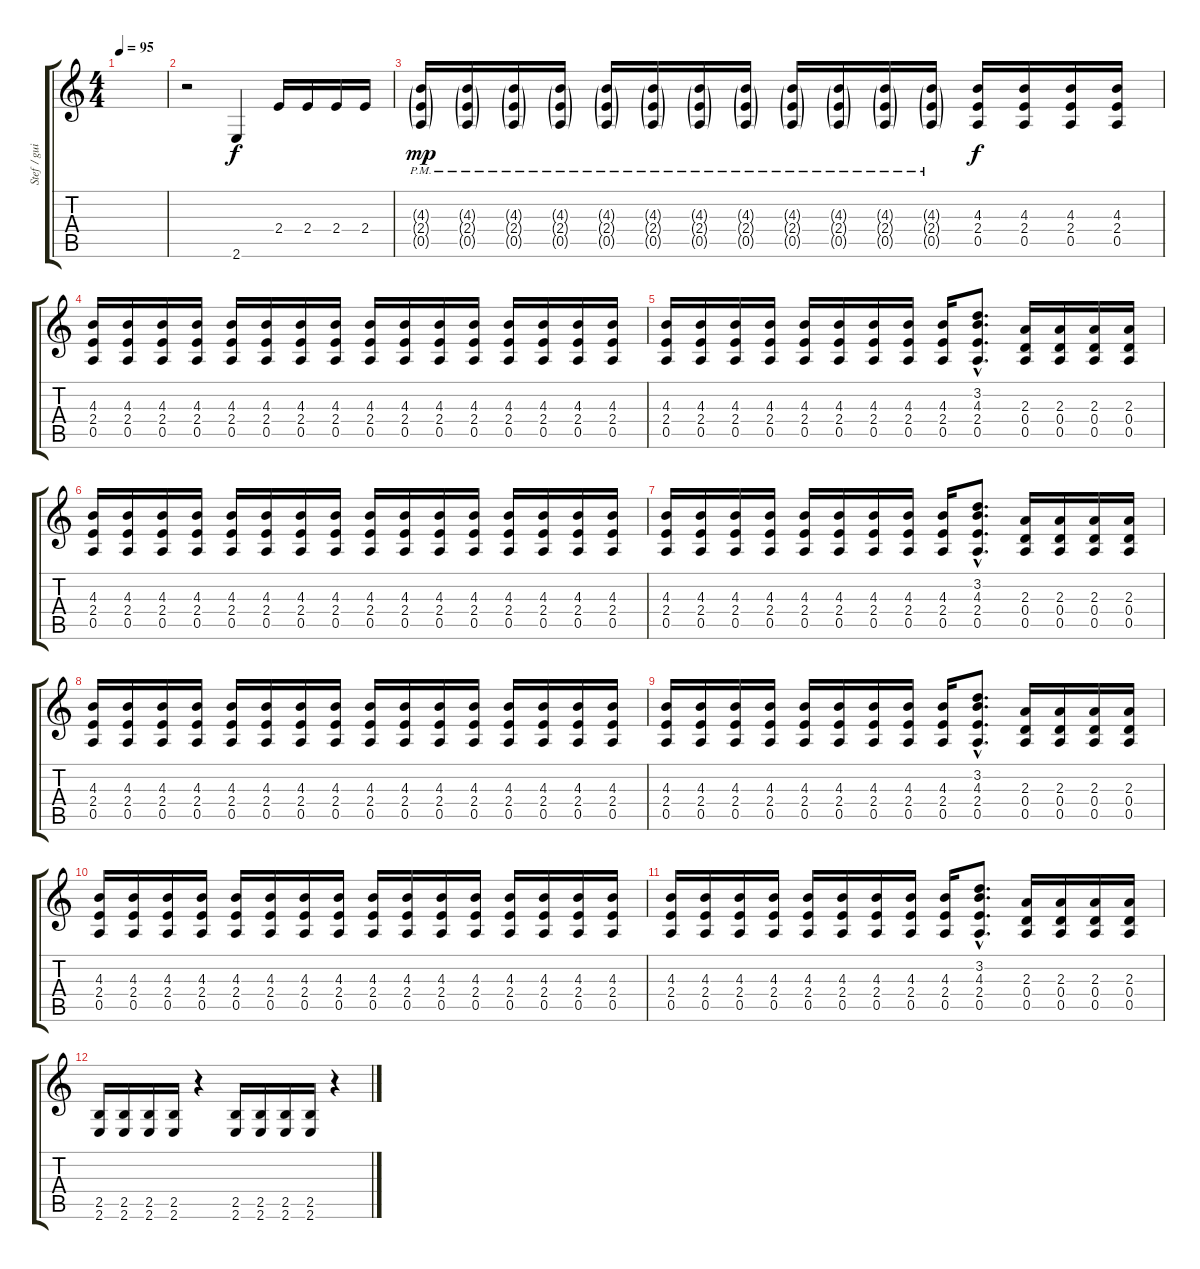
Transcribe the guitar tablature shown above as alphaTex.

\track ("Stef / guitar 2" "Stef / gui") {instrument distortionguitar}
\staff {score tabs}
\tuning (E4 B3 G3 D3 A2 D2) {hide}
\ts (4 4)
\tempo 95
\clef g2
\ks c
|
r.2 2.6.4 2.4.16 2.4.16 2.4.16 2.4.16 |
(4.3{g pm} 2.4{g pm} 0.5{g pm}).16{dy mp volume 13} (4.3{g pm} 2.4{g pm} 0.5{g pm}).16 (4.3{g pm} 2.4{g pm} 0.5{g pm}).16 (4.3{g pm} 2.4{g pm} 0.5{g pm}).16 (4.3{g pm} 2.4{g pm} 0.5{g pm}).16 (4.3{g pm} 2.4{g pm} 0.5{g pm}).16 (4.3{g pm} 2.4{g pm} 0.5{g pm}).16 (4.3{g pm} 2.4{g pm} 0.5{g pm}).16 (4.3{g pm} 2.4{g pm} 0.5{g pm}).16 (4.3{g pm} 2.4{g pm} 0.5{g pm}).16 (4.3{g pm} 2.4{g pm} 0.5{g pm}).16 (4.3{g pm} 2.4{g pm} 0.5{g pm}).16 (4.3 2.4 0.5).16{dy f} (4.3 2.4 0.5).16 (4.3 2.4 0.5).16 (4.3 2.4 0.5).16 |
(4.3 2.4 0.5).16{volume 13} (4.3 2.4 0.5).16 (4.3 2.4 0.5).16 (4.3 2.4 0.5).16 (4.3 2.4 0.5).16 (4.3 2.4 0.5).16 (4.3 2.4 0.5).16 (4.3 2.4 0.5).16 (4.3 2.4 0.5).16 (4.3 2.4 0.5).16 (4.3 2.4 0.5).16 (4.3 2.4 0.5).16 (4.3 2.4 0.5).16 (4.3 2.4 0.5).16 (4.3 2.4 0.5).16 (4.3 2.4 0.5).16 |
(4.3 2.4 0.5).16{volume 13} (4.3 2.4 0.5).16 (4.3 2.4 0.5).16 (4.3 2.4 0.5).16 (4.3 2.4 0.5).16 (4.3 2.4 0.5).16 (4.3 2.4 0.5).16 (4.3 2.4 0.5).16 (4.3 2.4 0.5).16 (3.2{hac} 4.3{hac} 2.4{hac} 0.5{hac}).8{d} (2.3 0.4 0.5).16 (2.3 0.4 0.5).16 (2.3 0.4 0.5).16 (2.3 0.4 0.5).16 |
(4.3 2.4 0.5).16{volume 13} (4.3 2.4 0.5).16 (4.3 2.4 0.5).16 (4.3 2.4 0.5).16 (4.3 2.4 0.5).16 (4.3 2.4 0.5).16 (4.3 2.4 0.5).16 (4.3 2.4 0.5).16 (4.3 2.4 0.5).16 (4.3 2.4 0.5).16 (4.3 2.4 0.5).16 (4.3 2.4 0.5).16 (4.3 2.4 0.5).16 (4.3 2.4 0.5).16 (4.3 2.4 0.5).16 (4.3 2.4 0.5).16 |
(4.3 2.4 0.5).16{volume 13} (4.3 2.4 0.5).16 (4.3 2.4 0.5).16 (4.3 2.4 0.5).16 (4.3 2.4 0.5).16 (4.3 2.4 0.5).16 (4.3 2.4 0.5).16 (4.3 2.4 0.5).16 (4.3 2.4 0.5).16 (3.2{hac} 4.3{hac} 2.4{hac} 0.5{hac}).8{d} (2.3 0.4 0.5).16 (2.3 0.4 0.5).16 (2.3 0.4 0.5).16 (2.3 0.4 0.5).16 |
(4.3 2.4 0.5).16{volume 13} (4.3 2.4 0.5).16 (4.3 2.4 0.5).16 (4.3 2.4 0.5).16 (4.3 2.4 0.5).16 (4.3 2.4 0.5).16 (4.3 2.4 0.5).16 (4.3 2.4 0.5).16 (4.3 2.4 0.5).16 (4.3 2.4 0.5).16 (4.3 2.4 0.5).16 (4.3 2.4 0.5).16 (4.3 2.4 0.5).16 (4.3 2.4 0.5).16 (4.3 2.4 0.5).16 (4.3 2.4 0.5).16 |
(4.3 2.4 0.5).16{volume 13} (4.3 2.4 0.5).16 (4.3 2.4 0.5).16 (4.3 2.4 0.5).16 (4.3 2.4 0.5).16 (4.3 2.4 0.5).16 (4.3 2.4 0.5).16 (4.3 2.4 0.5).16 (4.3 2.4 0.5).16 (3.2{hac} 4.3{hac} 2.4{hac} 0.5{hac}).8{d} (2.3 0.4 0.5).16 (2.3 0.4 0.5).16 (2.3 0.4 0.5).16 (2.3 0.4 0.5).16 |
(4.3 2.4 0.5).16{volume 13} (4.3 2.4 0.5).16 (4.3 2.4 0.5).16 (4.3 2.4 0.5).16 (4.3 2.4 0.5).16 (4.3 2.4 0.5).16 (4.3 2.4 0.5).16 (4.3 2.4 0.5).16 (4.3 2.4 0.5).16 (4.3 2.4 0.5).16 (4.3 2.4 0.5).16 (4.3 2.4 0.5).16 (4.3 2.4 0.5).16 (4.3 2.4 0.5).16 (4.3 2.4 0.5).16 (4.3 2.4 0.5).16 |
(4.3 2.4 0.5).16{volume 13} (4.3 2.4 0.5).16 (4.3 2.4 0.5).16 (4.3 2.4 0.5).16 (4.3 2.4 0.5).16 (4.3 2.4 0.5).16 (4.3 2.4 0.5).16 (4.3 2.4 0.5).16 (4.3 2.4 0.5).16 (3.2{hac} 4.3{hac} 2.4{hac} 0.5{hac}).8{d} (2.3 0.4 0.5).16 (2.3 0.4 0.5).16 (2.3 0.4 0.5).16 (2.3 0.4 0.5).16 |
(2.5 2.6).16{volume 15} (2.5 2.6).16 (2.5 2.6).16 (2.5 2.6).16 r.4 (2.5 2.6).16 (2.5 2.6).16 (2.5 2.6).16 (2.5 2.6).16 r.4
